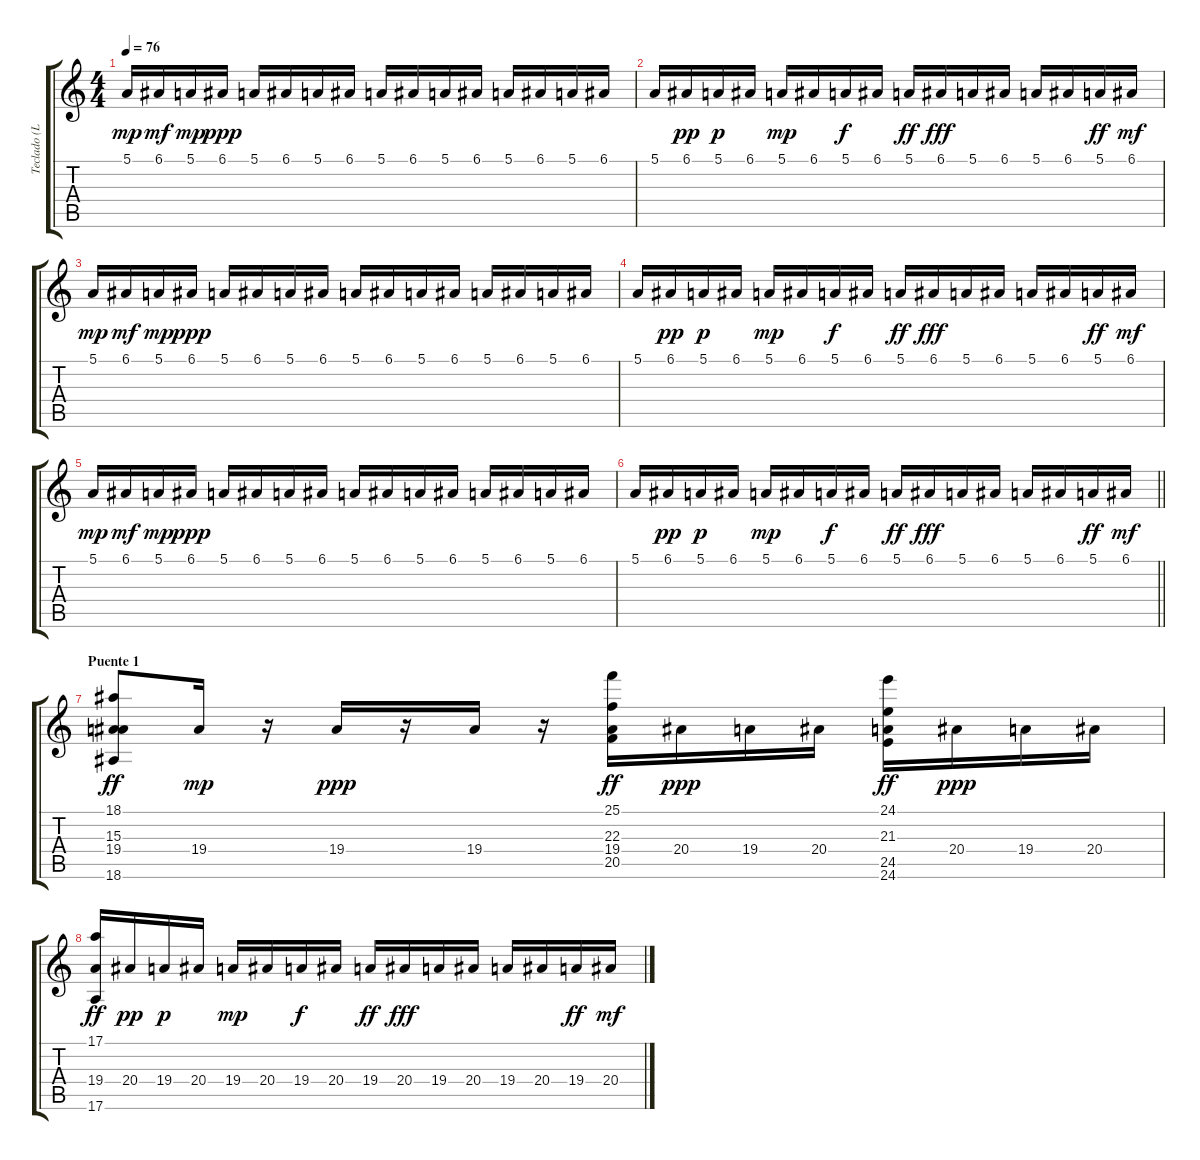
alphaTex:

\track ("Teclado (Lider)" "Teclado (L") {instrument stringensemble1}
\staff {score tabs}
\tuning (E4 B3 G3 D3 A2 E2) {hide}
\ts (4 4)
\tempo 76
\clef g2
\ks c
5.1.16{dy mp} 6.1.16{dy mf} 5.1.16{dy mp} 6.1.16{dy ppp} 5.1.16 6.1.16 5.1.16 6.1.16 5.1.16 6.1.16 5.1.16 6.1.16 5.1.16 6.1.16 5.1.16 6.1.16 |
5.1.16 6.1.16{dy pp} 5.1.16{dy p} 6.1.16 5.1.16{dy mp} 6.1.16 5.1.16{dy f} 6.1.16 5.1.16{dy ff} 6.1.16{dy fff} 5.1.16 6.1.16 5.1.16 6.1.16 5.1.16{dy ff} 6.1.16{dy mf} |
5.1.16{dy mp} 6.1.16{dy mf} 5.1.16{dy mp} 6.1.16{dy ppp} 5.1.16 6.1.16 5.1.16 6.1.16 5.1.16 6.1.16 5.1.16 6.1.16 5.1.16 6.1.16 5.1.16 6.1.16 |
5.1.16 6.1.16{dy pp} 5.1.16{dy p} 6.1.16 5.1.16{dy mp} 6.1.16 5.1.16{dy f} 6.1.16 5.1.16{dy ff} 6.1.16{dy fff} 5.1.16 6.1.16 5.1.16 6.1.16 5.1.16{dy ff} 6.1.16{dy mf} |
5.1.16{dy mp} 6.1.16{dy mf} 5.1.16{dy mp} 6.1.16{dy ppp} 5.1.16 6.1.16 5.1.16 6.1.16 5.1.16 6.1.16 5.1.16 6.1.16 5.1.16 6.1.16 5.1.16 6.1.16 |
\barLineRight lightlight
5.1.16 6.1.16{dy pp} 5.1.16{dy p} 6.1.16 5.1.16{dy mp} 6.1.16 5.1.16{dy f} 6.1.16 5.1.16{dy ff} 6.1.16{dy fff} 5.1.16 6.1.16 5.1.16 6.1.16 5.1.16{dy ff} 6.1.16{dy mf} |
\section ("" "Puente 1")
(18.1 15.3 19.4 18.6).8{dy ff} 19.4.16{dy mp} r.16 19.4.16{dy ppp} r.16 19.4.16 r.16 (25.1 22.3 19.4 20.5).16{dy ff} 20.4.16{dy ppp} 19.4.16 20.4.16 (24.1 21.3 24.5 24.6).16{dy ff} 20.4.16{dy ppp} 19.4.16 20.4.16 |
(17.1 19.4 17.6).16{dy ff} 20.4.16{dy pp} 19.4.16{dy p} 20.4.16 19.4.16{dy mp} 20.4.16 19.4.16{dy f} 20.4.16 19.4.16{dy ff} 20.4.16{dy fff} 19.4.16 20.4.16 19.4.16 20.4.16 19.4.16{dy ff} 20.4.16{dy mf}
